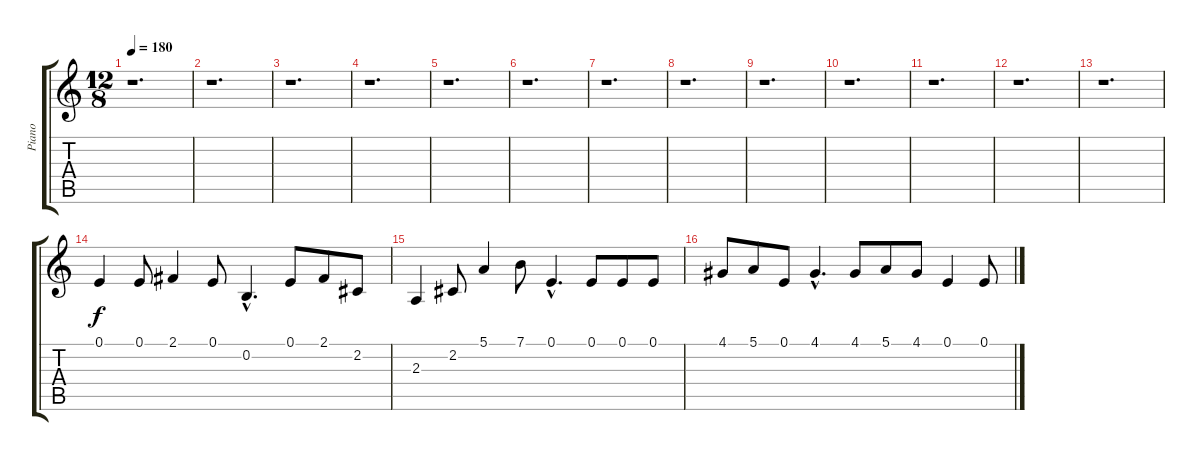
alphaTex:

\track ("Piano" "Piano") {instrument brightacousticpiano}
\staff {score tabs}
\tuning (E4 B3 G3 D3 A2 E2) {hide}
\ts (12 8)
\tempo 180
\clef g2
\ks c
r.1{d dy f instrument brightacousticpiano} |
r.1{d} |
r.1{d} |
r.1{d} |
r.1{d} |
r.1{d} |
r.1{d} |
r.1{d} |
r.1{d} |
r.1{d} |
r.1{d} |
r.1{d} |
r.1{d} |
0.1.4 0.1.8 2.1.4 0.1.8 0.2{hac}.4{d} 0.1.8 2.1.8 2.2.8 |
2.3.4 2.2.8 5.1.4 7.1.8 0.1{hac}.4{d} 0.1.8 0.1.8 0.1.8 |
4.1.8 5.1.8 0.1.8 4.1{hac}.4{d} 4.1.8 5.1.8 4.1.8 0.1.4 0.1.8
